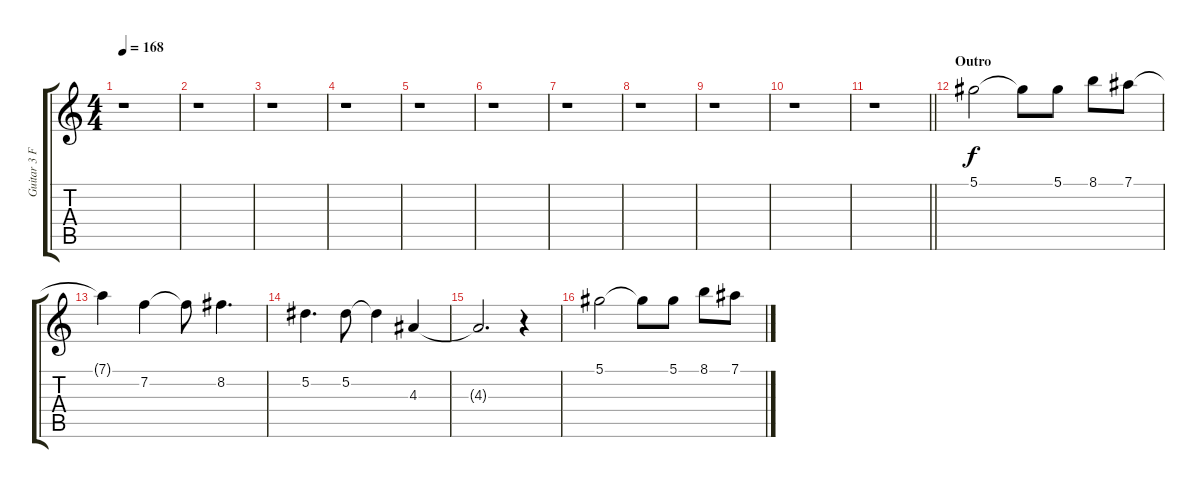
\track ("Guitar 3 Fill In" "Guitar 3 F") {instrument distortionguitar}
\staff {score tabs}
\tuning (Eb4 Bb3 Gb3 Db3 Ab2 Eb2) {hide}
\ts (4 4)
\tempo 168
\clef g2
\ks c
r.1{dy f} |
r.1 |
r.1 |
r.1 |
r.1 |
r.1 |
r.1 |
r.1 |
r.1 |
r.1 |
\barLineRight lightlight
r.1 |
\section ("" "Outro")
5.1.2 5.1{t}.8 5.1.8 8.1.8 7.1.8 |
7.1{t}.4 7.2.4 7.2{t}.8 8.2.4{d} |
5.2.4{d} 5.2.8 5.2{t}.4 4.3.4 |
4.3{t}.2{d} r.4 |
5.1.2 5.1{t}.8 5.1.8 8.1.8 7.1.8
